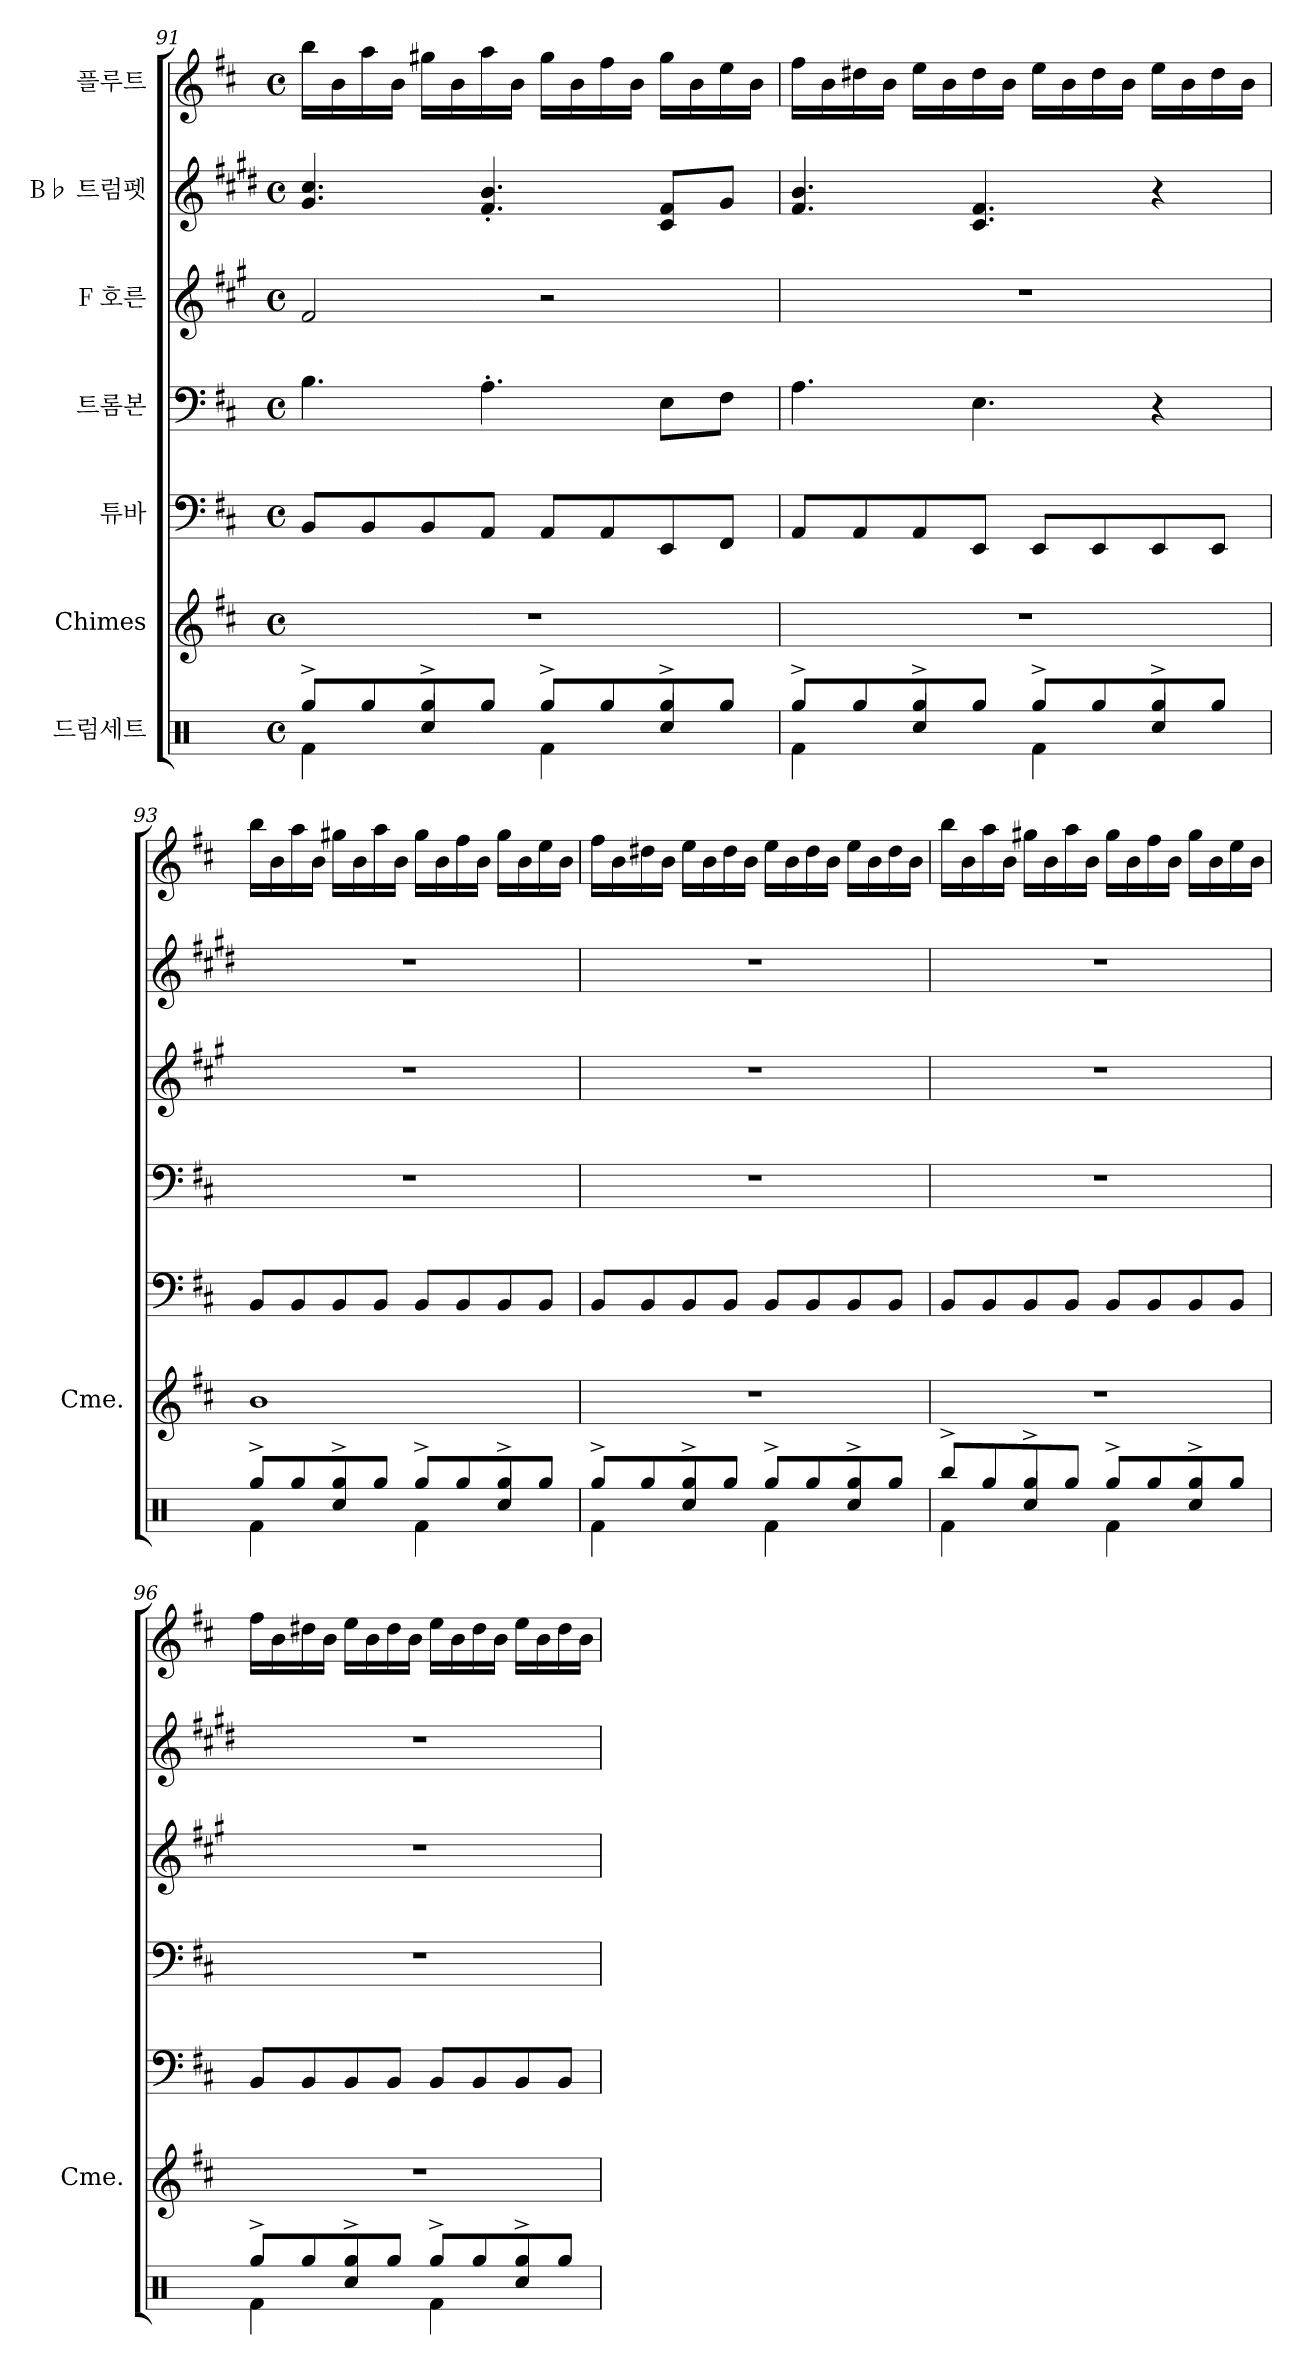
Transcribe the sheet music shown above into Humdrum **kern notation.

**kern	**kern	**kern	**kern	**kern	**kern	**kern
*part7	*part6	*part5	*part4	*part3	*part2	*part1
*staff7	*staff6	*staff5	*staff4	*staff3	*staff2	*staff1
*I"드럼세트	*I"Chimes	*I"튜바	*I"트롬본	*I"F 호른	*I"B♭ 트럼펫	*I"플루트
*	*I'Cme.	*	*	*	*	*
!!LO:PB:g=z
*clefX	*clefG2	*clefF4	*clefF4	*clefG2	*clefG2	*clefG2
*	*	*	*	*ITrd4c7	*ITrd1c2	*
*k[]	*k[f#c#]	*k[f#c#]	*k[f#c#]	*k[f#c#]	*k[f#c#]	*k[f#c#]
*M4/4	*M4/4	*M4/4	*M4/4	*M4/4	*M4/4	*M4/4
*met(c)	*met(c)	*met(c)	*met(c)	*met(c)	*met(c)	*met(c)
=91	=91	=91	=91	=91	=91	=91
*^	*	*	*	*	*	*
*	*^	*	*	*	*	*	*
8Rgg^/L	4Rf\	4ryy	1r	8BB/L	4.B\	2B/	4.f#/ 4.b/	16bb\LL
.	.	.	.	.	.	.	.	16b\
8Rgg/	.	.	.	8BB/	.	.	.	16aa\
.	.	.	.	.	.	.	.	16b\JJ
8Rgg^/	4ryy	4Rcc/	.	8BB/	.	.	.	16gg#X\LL
.	.	.	.	.	.	.	.	16b\
8Rgg/J	.	.	.	8AA/J	4.A'\	.	4.e/' 4.a/'	16aa\
.	.	.	.	.	.	.	.	16b\JJ
8Rgg^/L	4Rf\	4ryy	.	8AA/L	.	2r	.	16gg#\LL
.	.	.	.	.	.	.	.	16b\
8Rgg/	.	.	.	8AA/	.	.	.	16ff#\
.	.	.	.	.	.	.	.	16b\JJ
8Rgg^/	4ryy	4Rcc/	.	8EE/	8E\L	.	8B/ 8e/L	16gg#\LL
.	.	.	.	.	.	.	.	16b\
8Rgg/J	.	.	.	8FF#/J	8F#\J	.	8f#/J	16ee\
.	.	.	.	.	.	.	.	16b\JJ
=92	=92	=92	=92	=92	=92	=92	=92	=92
8Rgg^/L	4Rf\	4ryy	1r	8AA/L	4.A\	1r	4.e/ 4.a/	16ff#\LL
.	.	.	.	.	.	.	.	16b\
8Rgg/	.	.	.	8AA/	.	.	.	16dd#X\
.	.	.	.	.	.	.	.	16b\JJ
8Rgg^/	4ryy	4Rcc/	.	8AA/	.	.	.	16ee\LL
.	.	.	.	.	.	.	.	16b\
8Rgg/J	.	.	.	8EE/J	4.E\	.	4.B/ 4.e/	16dd#\
.	.	.	.	.	.	.	.	16b\JJ
8Rgg^/L	4Rf\	4ryy	.	8EE/L	.	.	.	16ee\LL
.	.	.	.	.	.	.	.	16b\
8Rgg/	.	.	.	8EE/	.	.	.	16dd#\
.	.	.	.	.	.	.	.	16b\JJ
8Rgg^/	4ryy	4Rcc/	.	8EE/	4r	.	4r	16ee\LL
.	.	.	.	.	.	.	.	16b\
8Rgg/J	.	.	.	8EE/J	.	.	.	16dd#\
.	.	.	.	.	.	.	.	16b\JJ
!!LO:PB:g=z
=93	=93	=93	=93	=93	=93	=93	=93	=93
8Rgg^/L	4Rf\	4ryy	1b	8BB/L	1r	1r	1r	16bb\LL
.	.	.	.	.	.	.	.	16b\
8Rgg/	.	.	.	8BB/	.	.	.	16aa\
.	.	.	.	.	.	.	.	16b\JJ
8Rgg^/	4ryy	4Rcc/	.	8BB/	.	.	.	16gg#X\LL
.	.	.	.	.	.	.	.	16b\
8Rgg/J	.	.	.	8BB/J	.	.	.	16aa\
.	.	.	.	.	.	.	.	16b\JJ
8Rgg^/L	4Rf\	4ryy	.	8BB/L	.	.	.	16gg#\LL
.	.	.	.	.	.	.	.	16b\
8Rgg/	.	.	.	8BB/	.	.	.	16ff#\
.	.	.	.	.	.	.	.	16b\JJ
8Rgg^/	4ryy	4Rcc/	.	8BB/	.	.	.	16gg#\LL
.	.	.	.	.	.	.	.	16b\
8Rgg/J	.	.	.	8BB/J	.	.	.	16ee\
.	.	.	.	.	.	.	.	16b\JJ
=94	=94	=94	=94	=94	=94	=94	=94	=94
8Rgg^/L	4Rf\	4ryy	1r	8BB/L	1r	1r	1r	16ff#\LL
.	.	.	.	.	.	.	.	16b\
8Rgg/	.	.	.	8BB/	.	.	.	16dd#X\
.	.	.	.	.	.	.	.	16b\JJ
8Rgg^/	4ryy	4Rcc/	.	8BB/	.	.	.	16ee\LL
.	.	.	.	.	.	.	.	16b\
8Rgg/J	.	.	.	8BB/J	.	.	.	16dd#\
.	.	.	.	.	.	.	.	16b\JJ
8Rgg^/L	4Rf\	4ryy	.	8BB/L	.	.	.	16ee\LL
.	.	.	.	.	.	.	.	16b\
8Rgg/	.	.	.	8BB/	.	.	.	16dd#\
.	.	.	.	.	.	.	.	16b\JJ
8Rgg^/	4ryy	4Rcc/	.	8BB/	.	.	.	16ee\LL
.	.	.	.	.	.	.	.	16b\
8Rgg/J	.	.	.	8BB/J	.	.	.	16dd#\
.	.	.	.	.	.	.	.	16b\JJ
!!LO:PB:g=z
=95	=95	=95	=95	=95	=95	=95	=95	=95
8Rbb^/L	4Rf\	4ryy	1r	8BB/L	1r	1r	1r	16bb\LL
.	.	.	.	.	.	.	.	16b\
8Rgg/	.	.	.	8BB/	.	.	.	16aa\
.	.	.	.	.	.	.	.	16b\JJ
8Rgg^/	4ryy	4Rcc/	.	8BB/	.	.	.	16gg#X\LL
.	.	.	.	.	.	.	.	16b\
8Rgg/J	.	.	.	8BB/J	.	.	.	16aa\
.	.	.	.	.	.	.	.	16b\JJ
8Rgg^/L	4Rf\	4ryy	.	8BB/L	.	.	.	16gg#\LL
.	.	.	.	.	.	.	.	16b\
8Rgg/	.	.	.	8BB/	.	.	.	16ff#\
.	.	.	.	.	.	.	.	16b\JJ
8Rgg^/	4ryy	4Rcc/	.	8BB/	.	.	.	16gg#\LL
.	.	.	.	.	.	.	.	16b\
8Rgg/J	.	.	.	8BB/J	.	.	.	16ee\
.	.	.	.	.	.	.	.	16b\JJ
=96	=96	=96	=96	=96	=96	=96	=96	=96
8Rgg^/L	4Rf\	4ryy	1r	8BB/L	1r	1r	1r	16ff#\LL
.	.	.	.	.	.	.	.	16b\
8Rgg/	.	.	.	8BB/	.	.	.	16dd#X\
.	.	.	.	.	.	.	.	16b\JJ
8Rgg^/	4ryy	4Rcc/	.	8BB/	.	.	.	16ee\LL
.	.	.	.	.	.	.	.	16b\
8Rgg/J	.	.	.	8BB/J	.	.	.	16dd#\
.	.	.	.	.	.	.	.	16b\JJ
8Rgg^/L	4Rf\	4ryy	.	8BB/L	.	.	.	16ee\LL
.	.	.	.	.	.	.	.	16b\
8Rgg/	.	.	.	8BB/	.	.	.	16dd#\
.	.	.	.	.	.	.	.	16b\JJ
8Rgg^/	4ryy	4Rcc/	.	8BB/	.	.	.	16ee\LL
.	.	.	.	.	.	.	.	16b\
8Rgg/J	.	.	.	8BB/J	.	.	.	16dd#\
.	.	.	.	.	.	.	.	16b\JJ
*v	*v	*v	*	*	*	*	*	*
=	=	=	=	=	=	=
*-	*-	*-	*-	*-	*-	*-
